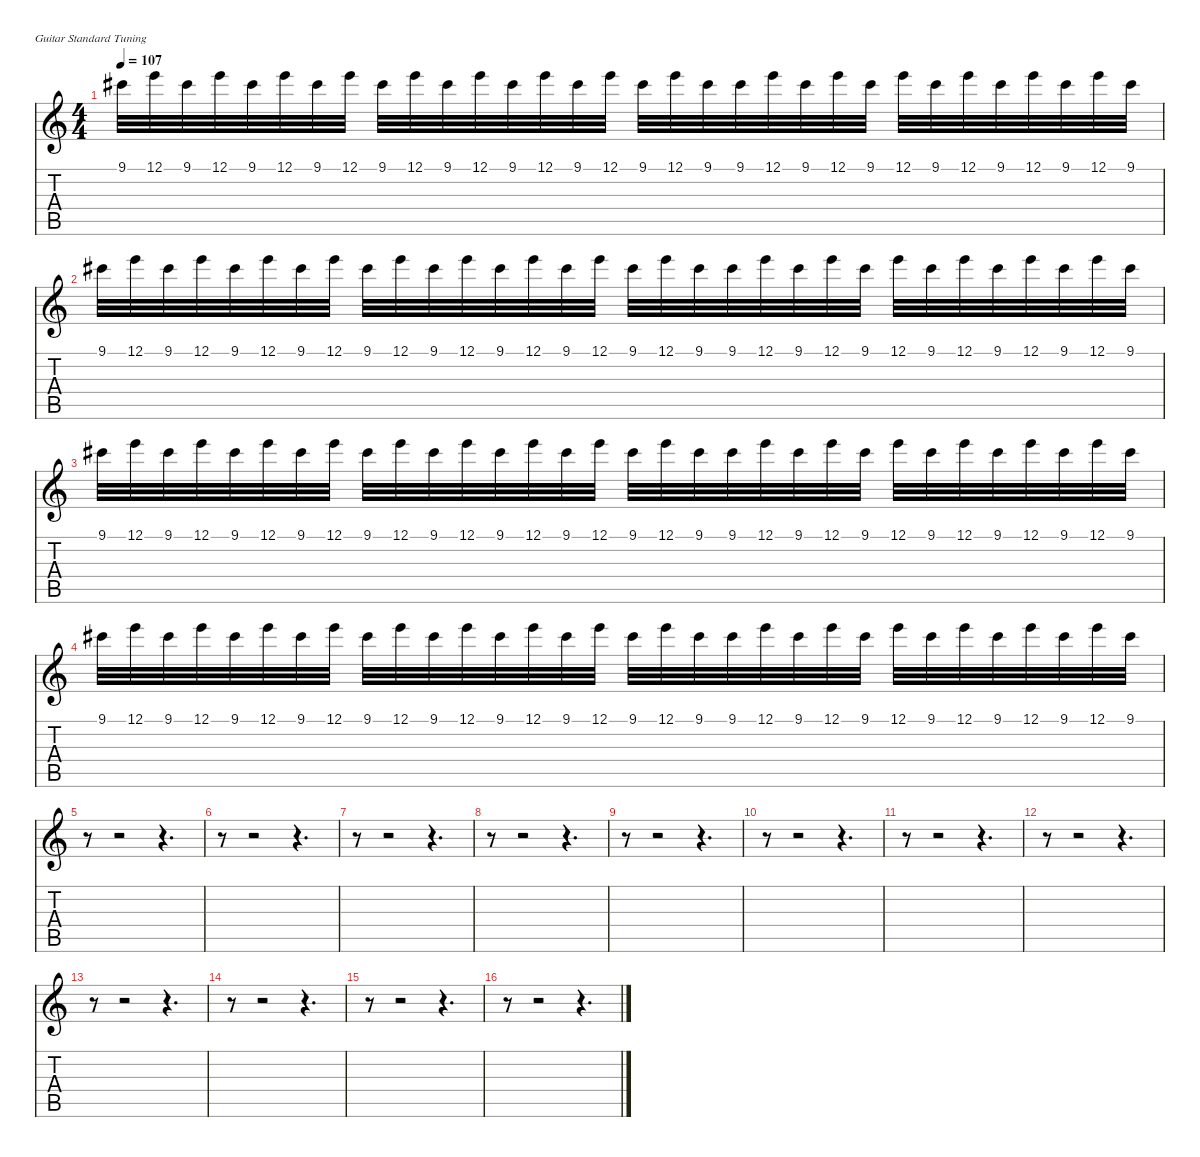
\defaultSystemsLayout 4
\hideDynamics
\bracketExtendMode nobrackets
\singleTrackTrackNamePolicy hidden
\multiTrackTrackNamePolicy hidden
\firstSystemTrackNameMode fullname
\firstSystemTrackNameOrientation horizontal
\otherSystemsTrackNameOrientation horizontal
\track ("Larry" "dist.guit.") {instrument distortionguitar}
\staff {score tabs}
\tuning (E4 B3 G3 D3 A2 E2)
\ts (4 4)
\tempo 107
\clef g2
\ks c
9.1{acc #}.32{dy f beam Down} 12.1.32{beam Down} 9.1{acc #}.32{beam Down} 12.1.32{beam Down} 9.1{acc #}.32{beam Down} 12.1.32{beam Down} 9.1{acc #}.32{beam Down} 12.1.32{beam Down} 9.1{acc #}.32{beam Down} 12.1.32{beam Down} 9.1{acc #}.32{beam Down} 12.1.32{beam Down} 9.1{acc #}.32{beam Down} 12.1.32{beam Down} 9.1{acc #}.32{beam Down} 12.1.32{beam Down} 9.1{acc #}.32{beam Down} 12.1.32{beam Down} 9.1{acc #}.32{beam Down} 9.1{acc #}.32{beam Down} 12.1.32{beam Down} 9.1{acc #}.32{beam Down} 12.1.32{beam Down} 9.1{acc #}.32{beam Down} 12.1.32{beam Down} 9.1{acc #}.32{beam Down} 12.1.32{beam Down} 9.1{acc #}.32{beam Down} 12.1.32{beam Down} 9.1{acc #}.32{beam Down} 12.1.32{beam Down} 9.1{acc #}.32{beam Down} |
9.1{acc #}.32{beam Down} 12.1.32{beam Down} 9.1{acc #}.32{beam Down} 12.1.32{beam Down} 9.1{acc #}.32{beam Down} 12.1.32{beam Down} 9.1{acc #}.32{beam Down} 12.1.32{beam Down} 9.1{acc #}.32{beam Down} 12.1.32{beam Down} 9.1{acc #}.32{beam Down} 12.1.32{beam Down} 9.1{acc #}.32{beam Down} 12.1.32{beam Down} 9.1{acc #}.32{beam Down} 12.1.32{beam Down} 9.1{acc #}.32{beam Down} 12.1.32{beam Down} 9.1{acc #}.32{beam Down} 9.1{acc #}.32{beam Down} 12.1.32{beam Down} 9.1{acc #}.32{beam Down} 12.1.32{beam Down} 9.1{acc #}.32{beam Down} 12.1.32{beam Down} 9.1{acc #}.32{beam Down} 12.1.32{beam Down} 9.1{acc #}.32{beam Down} 12.1.32{beam Down} 9.1{acc #}.32{beam Down} 12.1.32{beam Down} 9.1{acc #}.32{beam Down} |
9.1{acc #}.32{beam Down} 12.1.32{beam Down} 9.1{acc #}.32{beam Down} 12.1.32{beam Down} 9.1{acc #}.32{beam Down} 12.1.32{beam Down} 9.1{acc #}.32{beam Down} 12.1.32{beam Down} 9.1{acc #}.32{beam Down} 12.1.32{beam Down} 9.1{acc #}.32{beam Down} 12.1.32{beam Down} 9.1{acc #}.32{beam Down} 12.1.32{beam Down} 9.1{acc #}.32{beam Down} 12.1.32{beam Down} 9.1{acc #}.32{beam Down} 12.1.32{beam Down} 9.1{acc #}.32{beam Down} 9.1{acc #}.32{beam Down} 12.1.32{beam Down} 9.1{acc #}.32{beam Down} 12.1.32{beam Down} 9.1{acc #}.32{beam Down} 12.1.32{beam Down} 9.1{acc #}.32{beam Down} 12.1.32{beam Down} 9.1{acc #}.32{beam Down} 12.1.32{beam Down} 9.1{acc #}.32{beam Down} 12.1.32{beam Down} 9.1{acc #}.32{beam Down} |
9.1{acc #}.32{beam Down} 12.1.32{beam Down} 9.1{acc #}.32{beam Down} 12.1.32{beam Down} 9.1{acc #}.32{beam Down} 12.1.32{beam Down} 9.1{acc #}.32{beam Down} 12.1.32{beam Down} 9.1{acc #}.32{beam Down} 12.1.32{beam Down} 9.1{acc #}.32{beam Down} 12.1.32{beam Down} 9.1{acc #}.32{beam Down} 12.1.32{beam Down} 9.1{acc #}.32{beam Down} 12.1.32{beam Down} 9.1{acc #}.32{beam Down} 12.1.32{beam Down} 9.1{acc #}.32{beam Down} 9.1{acc #}.32{beam Down} 12.1.32{beam Down} 9.1{acc #}.32{beam Down} 12.1.32{beam Down} 9.1{acc #}.32{beam Down} 12.1.32{beam Down} 9.1{acc #}.32{beam Down} 12.1.32{beam Down} 9.1{acc #}.32{beam Down} 12.1.32{beam Down} 9.1{acc #}.32{beam Down} 12.1.32{beam Down} 9.1{acc #}.32{beam Down} |
r.8{beam Down} r.2{beam Down} r.4{d beam Down} |
r.8{beam Down} r.2{beam Down} r.4{d beam Down} |
r.8{beam Down} r.2{beam Down} r.4{d beam Down} |
r.8{beam Down} r.2{beam Down} r.4{d beam Down} |
r.8{beam Down} r.2{beam Down} r.4{d beam Down} |
r.8{beam Down} r.2{beam Down} r.4{d beam Down} |
r.8{beam Down} r.2{beam Down} r.4{d beam Down} |
r.8{beam Down} r.2{beam Down} r.4{d beam Down} |
r.8{beam Down} r.2{beam Down} r.4{d beam Down} |
r.8{beam Down} r.2{beam Down} r.4{d beam Down} |
r.8{beam Down} r.2{beam Down} r.4{d beam Down} |
r.8{beam Down} r.2{beam Down} r.4{d beam Down}
